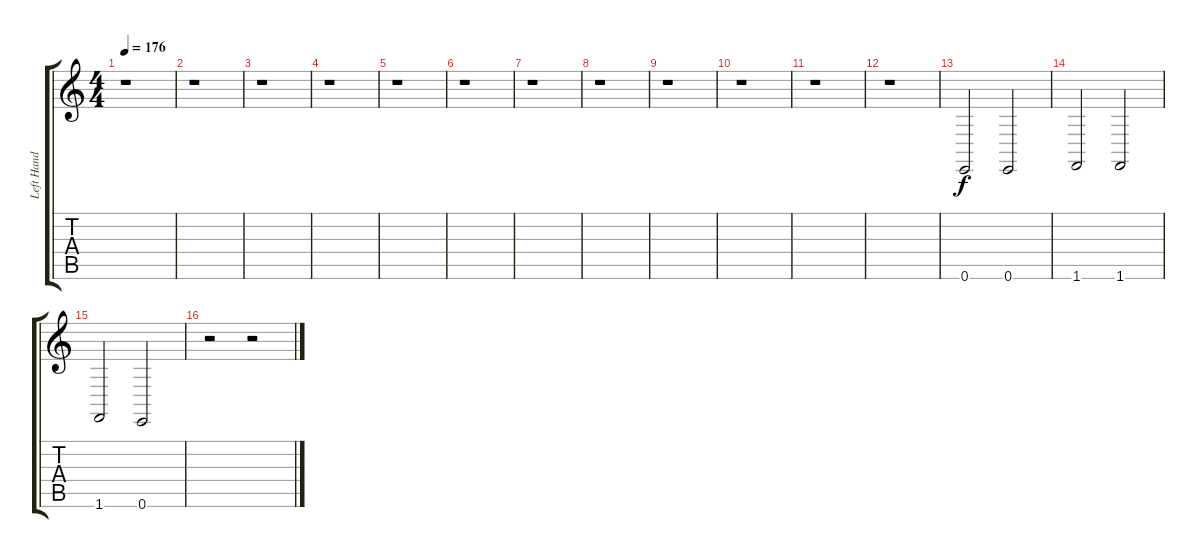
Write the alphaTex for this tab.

\track ("Left Hand" "Left Hand") {instrument honkytonkpiano}
\staff {score tabs}
\tuning (E4 B3 G3 D3 A2 E2) {hide}
\ts (4 4)
\tempo 176
\clef g2
\ks c
r.1{dy f} |
r.1 |
r.1 |
r.1 |
r.1 |
r.1 |
r.1 |
r.1 |
r.1 |
r.1 |
r.1 |
r.1 |
0.6.2 0.6.2 |
1.6.2 1.6.2 |
1.6.2 0.6.2 |
r.2 r.2
